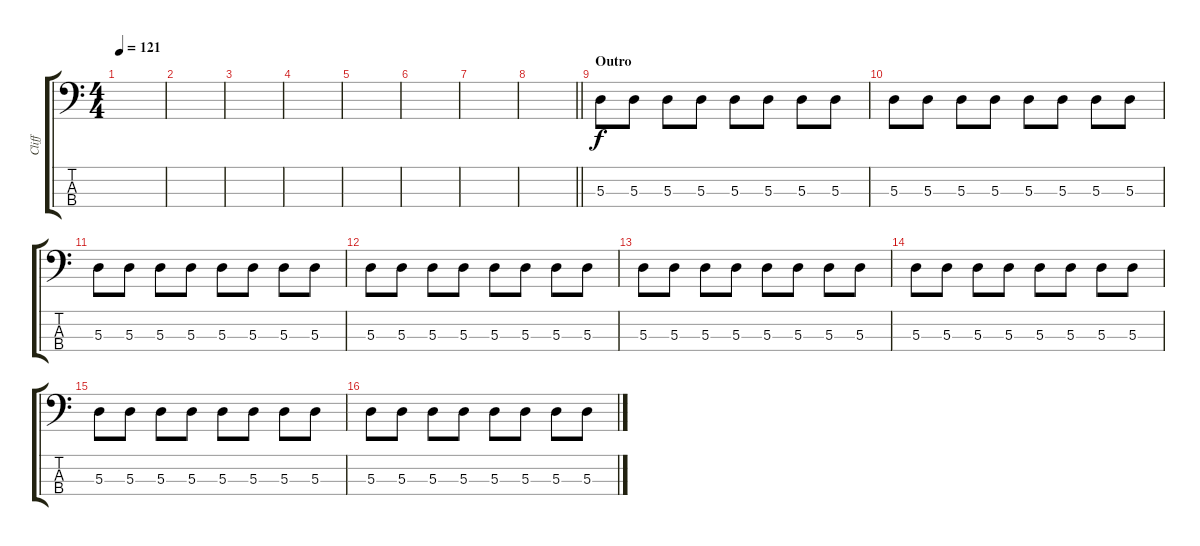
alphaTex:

\track ("Cliff" "Cliff") {instrument electricbassfinger}
\staff {score tabs}
\tuning (G2 D2 A1 E1) {hide}
\ts (4 4)
\tempo 121
\clef f4
\ks c
|
|
|
|
|
|
|
\barLineRight lightlight
|
\section ("" "Outro")
5.3.8 5.3.8 5.3.8 5.3.8 5.3.8 5.3.8 5.3.8 5.3.8 |
5.3.8 5.3.8 5.3.8 5.3.8 5.3.8 5.3.8 5.3.8 5.3.8 |
5.3.8 5.3.8 5.3.8 5.3.8 5.3.8 5.3.8 5.3.8 5.3.8 |
5.3.8 5.3.8 5.3.8 5.3.8 5.3.8 5.3.8 5.3.8 5.3.8 |
5.3.8 5.3.8 5.3.8 5.3.8 5.3.8 5.3.8 5.3.8 5.3.8 |
5.3.8 5.3.8 5.3.8 5.3.8 5.3.8 5.3.8 5.3.8 5.3.8 |
5.3.8 5.3.8 5.3.8 5.3.8 5.3.8 5.3.8 5.3.8 5.3.8 |
5.3.8 5.3.8 5.3.8 5.3.8 5.3.8 5.3.8 5.3.8 5.3.8
